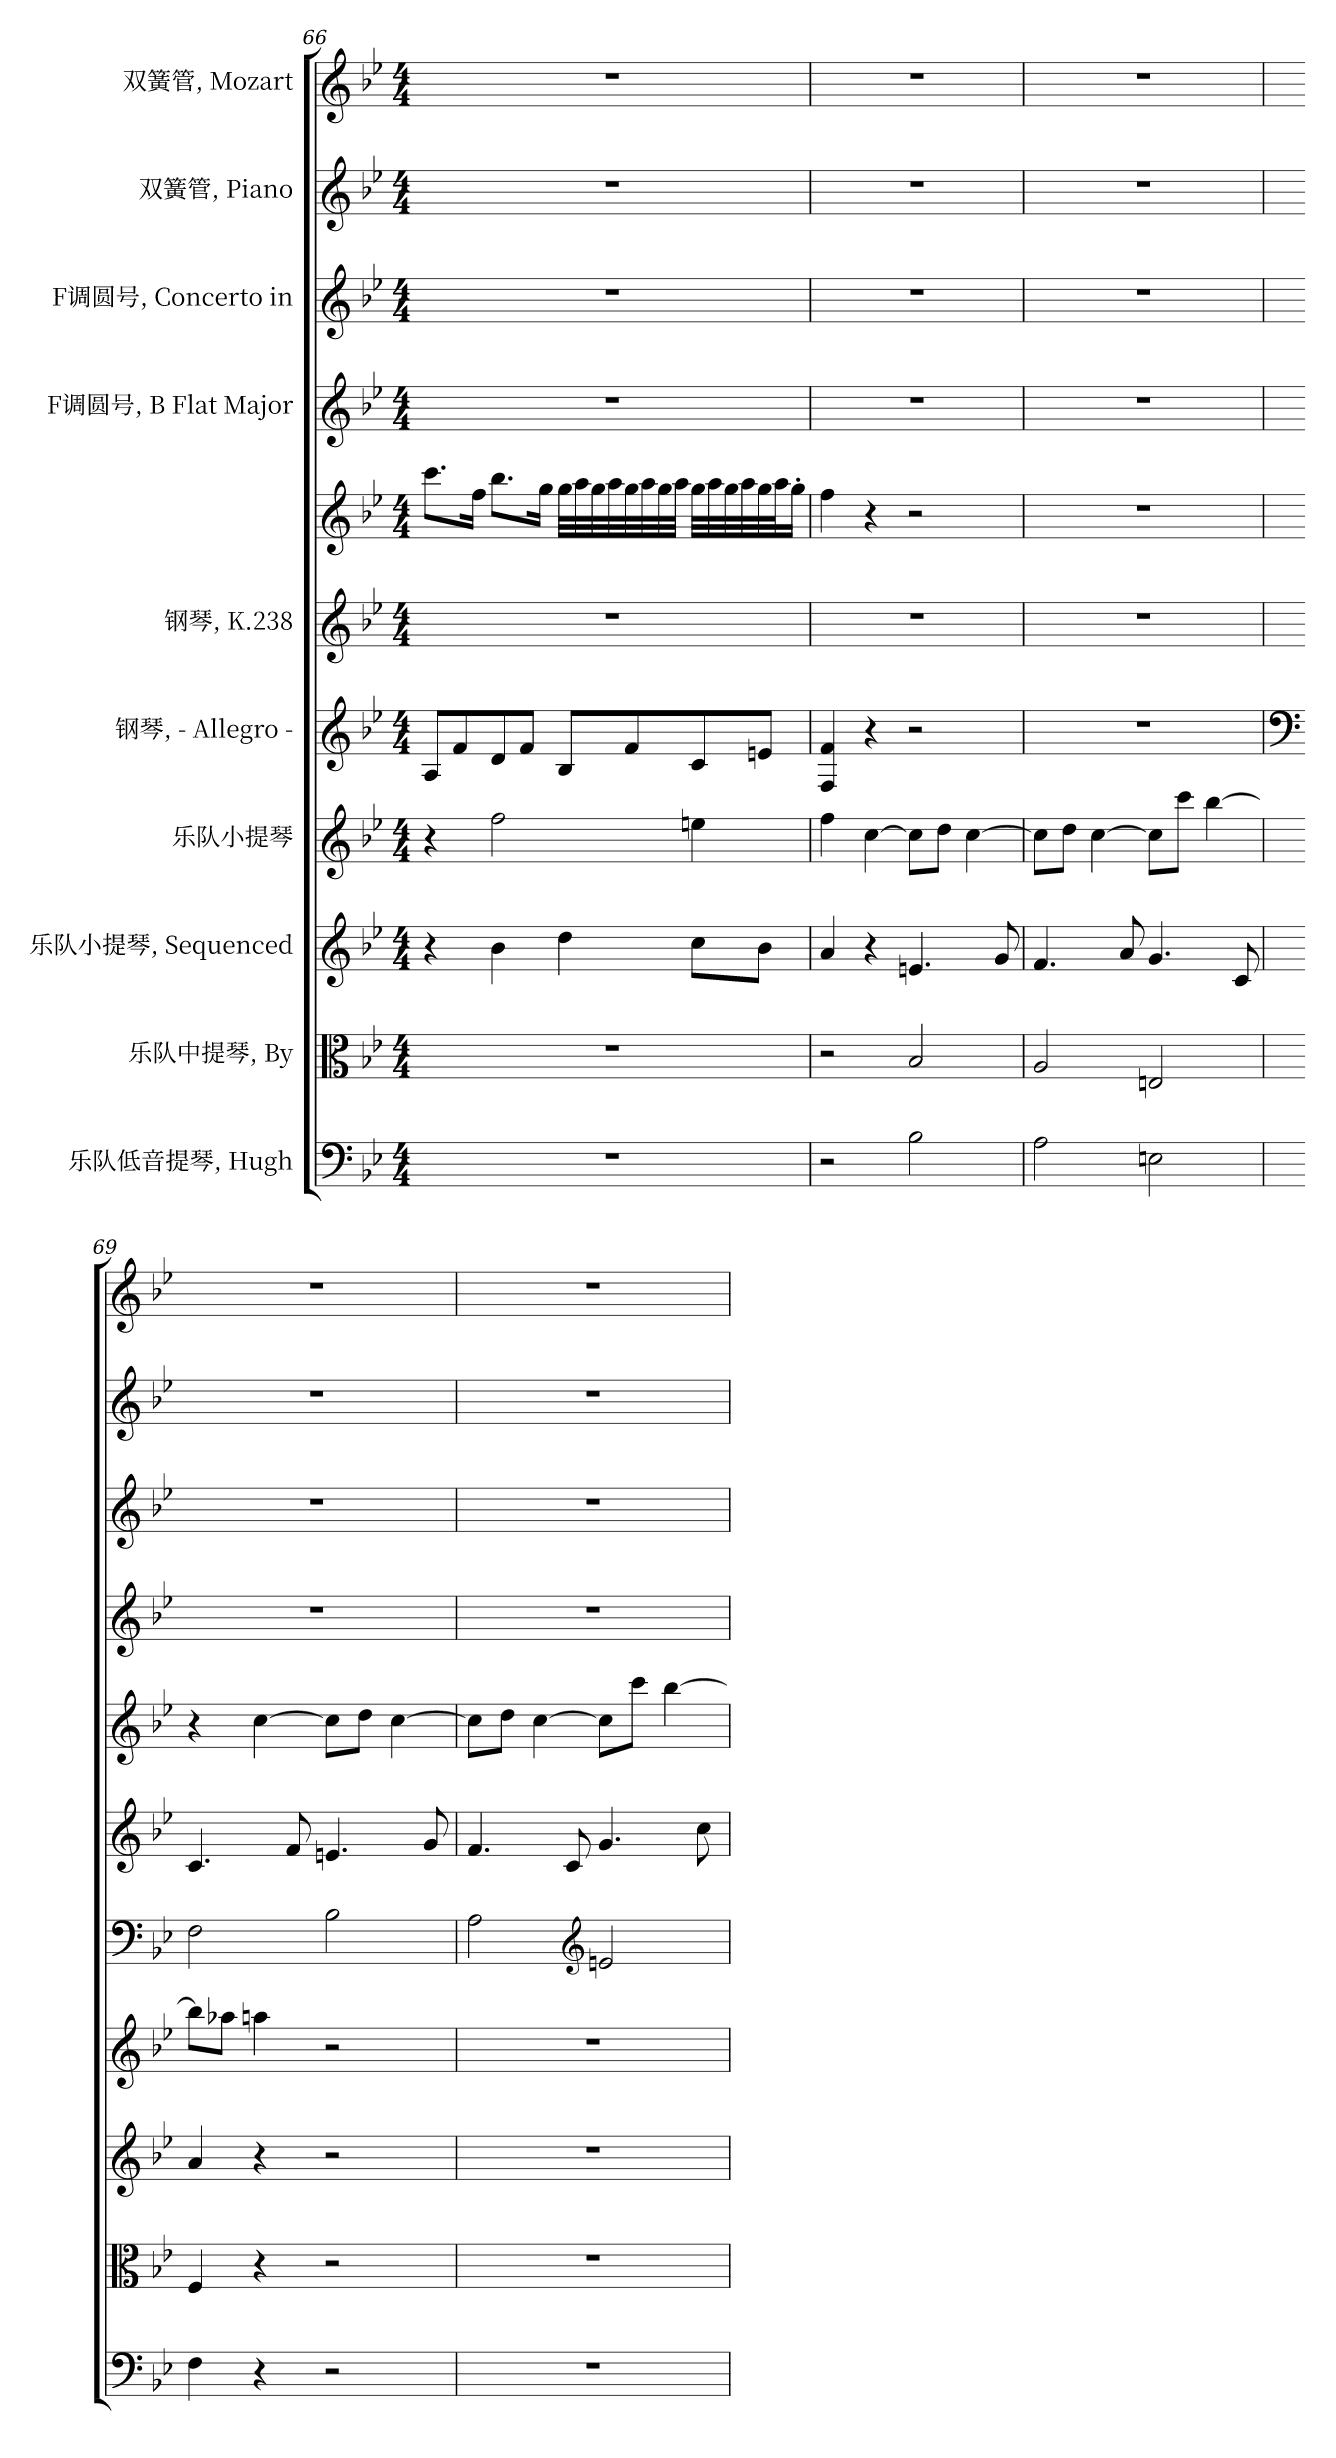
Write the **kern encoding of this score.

**kern	**kern	**kern	**kern	**kern	**kern	**kern	**kern	**kern	**kern	**kern
*part10	*part9	*part8	*part7	*part6	*part5	*part5	*part4	*part3	*part2	*part1
*staff11	*staff10	*staff9	*staff8	*staff7	*staff6	*staff5	*staff4	*staff3	*staff2	*staff1
*I"乐队低音提琴, Hugh	*I"乐队中提琴,   By	*I"乐队小提琴, Sequenced	*I"乐队小提琴	*I"钢琴,   -  Allegro -	*I"钢琴, K.238	*	*I"F调圆号, B Flat Major	*I"F调圆号, Concerto in	*I"双簧管, Piano	*I"双簧管, Mozart
*clefF4	*clefC3	*clefG2	*clefG2	*clefG2	*clefG2	*clefG2	*clefG2	*clefG2	*clefG2	*clefG2
*ITrd7c12	*	*	*	*	*	*	*ITrd4c7	*ITrd4c7	*	*
*k[b-e-]	*k[b-e-]	*k[b-e-]	*k[b-e-]	*k[b-e-]	*k[b-e-]	*k[b-e-]	*k[b-e-a-]	*k[b-e-a-]	*k[b-e-]	*k[b-e-]
*M4/4	*M4/4	*M4/4	*M4/4	*M4/4	*M4/4	*M4/4	*M4/4	*M4/4	*M4/4	*M4/4
=66	=66	=66	=66	=66	=66	=66	=66	=66	=66	=66
1r	1r	4r	4r	8A/L	1r	8.ccc\L	1r	1r	1r	1r
.	.	.	.	8f/	.	.	.	.	.	.
.	.	.	.	.	.	16ff\Jk	.	.	.	.
.	.	4b-\	2ff\	8d/	.	8.bb-\L	.	.	.	.
.	.	.	.	8f/J	.	.	.	.	.	.
.	.	.	.	.	.	16gg\Jk	.	.	.	.
.	.	4dd\	.	8B-/L	.	32gg\LLL	.	.	.	.
.	.	.	.	.	.	32aa\	.	.	.	.
.	.	.	.	.	.	32gg\	.	.	.	.
.	.	.	.	.	.	32aa\	.	.	.	.
.	.	.	.	8f/	.	32gg\	.	.	.	.
.	.	.	.	.	.	32aa\	.	.	.	.
.	.	.	.	.	.	32gg\	.	.	.	.
.	.	.	.	.	.	32aa\JJJ	.	.	.	.
.	.	8cc\L	4een\	8c/	.	32gg\LLL	.	.	.	.
.	.	.	.	.	.	32aa\	.	.	.	.
.	.	.	.	.	.	32gg\	.	.	.	.
.	.	.	.	.	.	32aa\	.	.	.	.
.	.	8b-\J	.	8en/J	.	32gg\	.	.	.	.
.	.	.	.	.	.	32aa\J	.	.	.	.
.	.	.	.	.	.	16gg'\JJ	.	.	.	.
!!LO:PB:g=z
=67	=67	=67	=67	=67	=67	=67	=67	=67	=67	=67
2r	2r	4a/	4ff\	4F/ 4f/	1r	4ff\	1r	1r	1r	1r
.	.	4r	[4cc\	4r	.	4r	.	.	.	.
2BB-\	2B-/	4.en/	8cc\L]	2r	.	2r	.	.	.	.
.	.	.	8dd\J	.	.	.	.	.	.	.
.	.	.	[4cc\	.	.	.	.	.	.	.
.	.	8g/	.	.	.	.	.	.	.	.
=68	=68	=68	=68	=68	=68	=68	=68	=68	=68	=68
2AA\	2A/	4.f/	8cc\L]	1r	1r	1r	1r	1r	1r	1r
.	.	.	8dd\J	.	.	.	.	.	.	.
.	.	.	[4cc\	.	.	.	.	.	.	.
.	.	8a/	.	.	.	.	.	.	.	.
2EEn\	2En/	4.g/	8cc\L]	.	.	.	.	.	.	.
.	.	.	8ccc\J	.	.	.	.	.	.	.
.	.	.	[4bb-\	.	.	.	.	.	.	.
.	.	8c/	.	.	.	.	.	.	.	.
=69	=69	=69	=69	=69	=69	=69	=69	=69	=69	=69
*	*	*	*	*clefF4	*	*	*	*	*	*
4FF\	4F/	4a/	8bb-\L]	2F\	4.c/	4r	1r	1r	1r	1r
.	.	.	8aa-X\J	.	.	.	.	.	.	.
4r	4r	4r	4aan\	.	.	[4cc\	.	.	.	.
.	.	.	.	.	8f/	.	.	.	.	.
2r	2r	2r	2r	2B-\	4.en/	8cc\L]	.	.	.	.
.	.	.	.	.	.	8dd\J	.	.	.	.
.	.	.	.	.	.	[4cc\	.	.	.	.
.	.	.	.	.	8g/	.	.	.	.	.
=70	=70	=70	=70	=70	=70	=70	=70	=70	=70	=70
1r	1r	1r	1r	2A\	4.f/	8cc\L]	1r	1r	1r	1r
.	.	.	.	.	.	8dd\J	.	.	.	.
.	.	.	.	.	.	[4cc\	.	.	.	.
.	.	.	.	.	8c/	.	.	.	.	.
*	*	*	*	*clefG2	*	*	*	*	*	*
.	.	.	.	2en/	4.g/	8cc\L]	.	.	.	.
.	.	.	.	.	.	8ccc\J	.	.	.	.
.	.	.	.	.	.	[4bb-\	.	.	.	.
.	.	.	.	.	8cc\	.	.	.	.	.
=	=	=	=	=	=	=	=	=	=	=
*-	*-	*-	*-	*-	*-	*-	*-	*-	*-	*-
